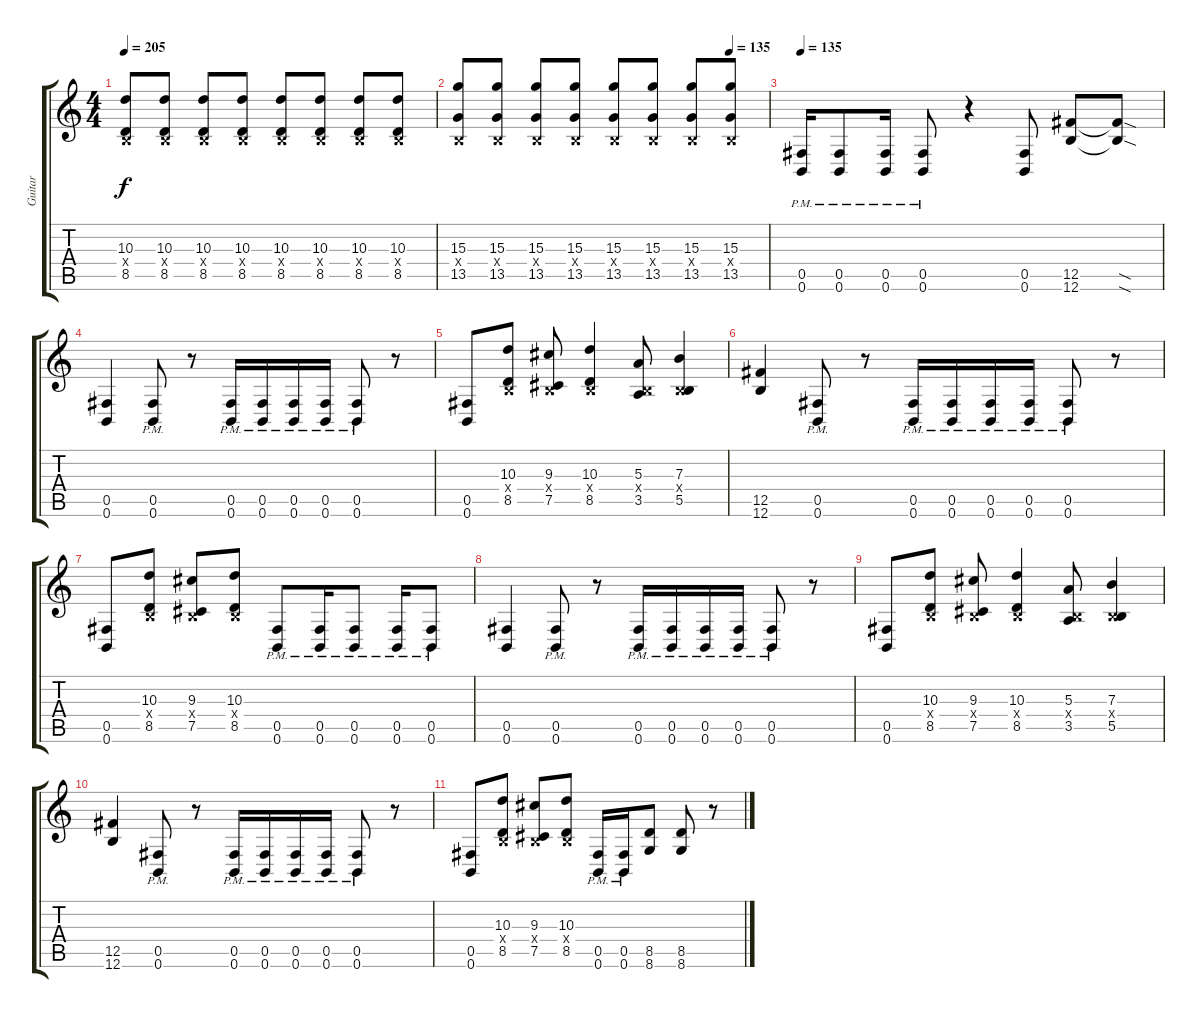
\track ("Guitar" "Guitar") {instrument distortionguitar}
\staff {score tabs}
\tuning (Db4 Ab3 E3 B2 Gb2 B1) {hide}
\ts (4 4)
\tempo 205
\clef g2
\ks c
(10.3 0.4{x} 8.5).8{dy f} (10.3 0.4{x} 8.5).8 (10.3 0.4{x} 8.5).8 (10.3 0.4{x} 8.5).8 (10.3 0.4{x} 8.5).8 (10.3 0.4{x} 8.5).8 (10.3 0.4{x} 8.5).8 (10.3 0.4{x} 8.5).8 |
\tempo (135 0.875)
(15.3 0.4{x} 13.5).8 (15.3 0.4{x} 13.5).8 (15.3 0.4{x} 13.5).8 (15.3 0.4{x} 13.5).8 (15.3 0.4{x} 13.5).8 (15.3 0.4{x} 13.5).8 (15.3 0.4{x} 13.5).8 (15.3 0.4{x} 13.5).8 |
\tempo 135
(0.5{pm} 0.6{pm}).16 (0.5{pm} 0.6{pm}).8 (0.5{pm} 0.6{pm}).16 (0.5{pm} 0.6{pm}).8 r.4 (0.5 0.6).8 (12.5 12.6).8 (12.5{sod t} 12.6{sod t}).8 |
(0.5 0.6).4 (0.5{pm} 0.6{pm}).8 r.8 (0.5{pm} 0.6{pm}).16 (0.5{pm} 0.6{pm}).16 (0.5{pm} 0.6{pm}).16 (0.5{pm} 0.6{pm}).16 (0.5{pm} 0.6{pm}).8 r.8 |
(0.5 0.6).8 (10.3 0.4{x} 8.5).8 (9.3 0.4{x} 7.5).8 (10.3 0.4{x} 8.5).4 (5.3 0.4{x} 3.5).8 (7.3 0.4{x} 5.5).4 |
(12.5 12.6).4 (0.5{pm} 0.6{pm}).8 r.8 (0.5{pm} 0.6{pm}).16 (0.5{pm} 0.6{pm}).16 (0.5{pm} 0.6{pm}).16 (0.5{pm} 0.6{pm}).16 (0.5{pm} 0.6{pm}).8 r.8 |
(0.5 0.6).8 (10.3 0.4{x} 8.5).8 (9.3 0.4{x} 7.5).8 (10.3 0.4{x} 8.5).8 (0.5{pm} 0.6{pm}).8 (0.5{pm} 0.6{pm}).16 (0.5{pm} 0.6{pm}).8 (0.5{pm} 0.6{pm}).16 (0.5{pm} 0.6{pm}).8 |
(0.5 0.6).4 (0.5{pm} 0.6{pm}).8 r.8 (0.5{pm} 0.6{pm}).16 (0.5{pm} 0.6{pm}).16 (0.5{pm} 0.6{pm}).16 (0.5{pm} 0.6{pm}).16 (0.5{pm} 0.6{pm}).8 r.8 |
(0.5 0.6).8 (10.3 0.4{x} 8.5).8 (9.3 0.4{x} 7.5).8 (10.3 0.4{x} 8.5).4 (5.3 0.4{x} 3.5).8 (7.3 0.4{x} 5.5).4 |
(12.5 12.6).4 (0.5{pm} 0.6{pm}).8 r.8 (0.5{pm} 0.6{pm}).16 (0.5{pm} 0.6{pm}).16 (0.5{pm} 0.6{pm}).16 (0.5{pm} 0.6{pm}).16 (0.5{pm} 0.6{pm}).8 r.8 |
(0.5 0.6).8 (10.3 0.4{x} 8.5).8 (9.3 0.4{x} 7.5).8 (10.3 0.4{x} 8.5).8 (0.5{pm} 0.6{pm}).16 (0.5{pm} 0.6{pm}).16 (8.5 8.6).8 (8.5 8.6).8 r.8
